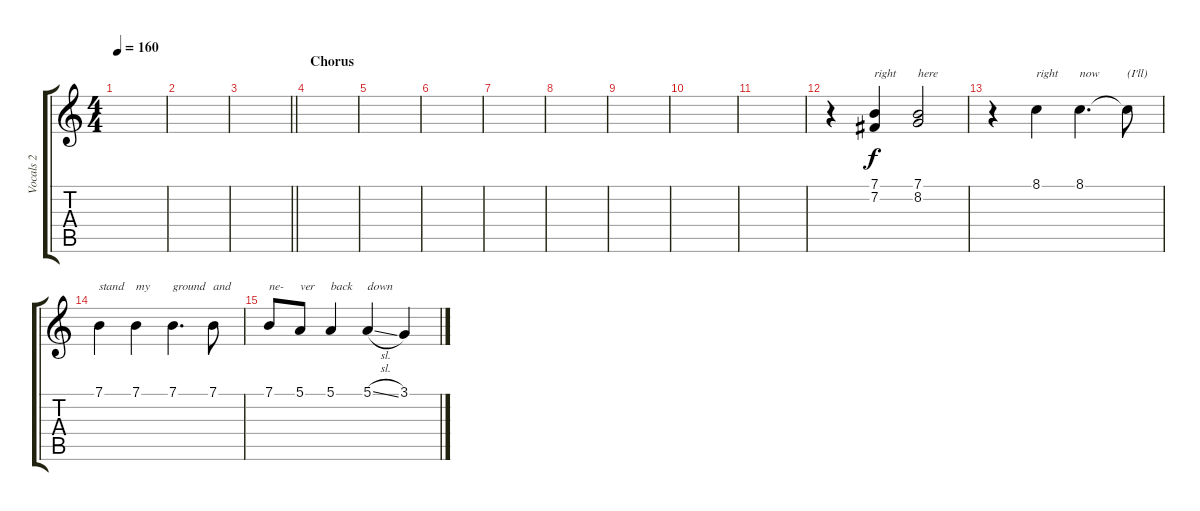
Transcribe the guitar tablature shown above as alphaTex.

\track ("Vocals 2" "Vocals 2") {instrument lead1square}
\staff {score tabs}
\tuning (E4 B3 G3 D3 A2 E2) {hide}
\ts (4 4)
\tempo 160
\clef g2
\ks c
|
|
\barLineRight lightlight
|
\section ("" "Chorus")
|
|
|
|
|
|
|
|
r.4 (7.1 7.2).4{txt "right"} (7.1 8.2).2{txt "here"} |
r.4 8.1.4{txt "right"} 8.1.4{d txt "now"} 8.1{t}.8{txt "(I'll)"} |
7.1.4{txt "stand"} 7.1.4{txt "my"} 7.1.4{d txt "ground"} 7.1.8{txt "and"} |
7.1.8{txt "ne-"} 5.1.8{txt "ver"} 5.1.4{txt "back"} 5.1{sl}.4{txt "down"} 3.1.4
